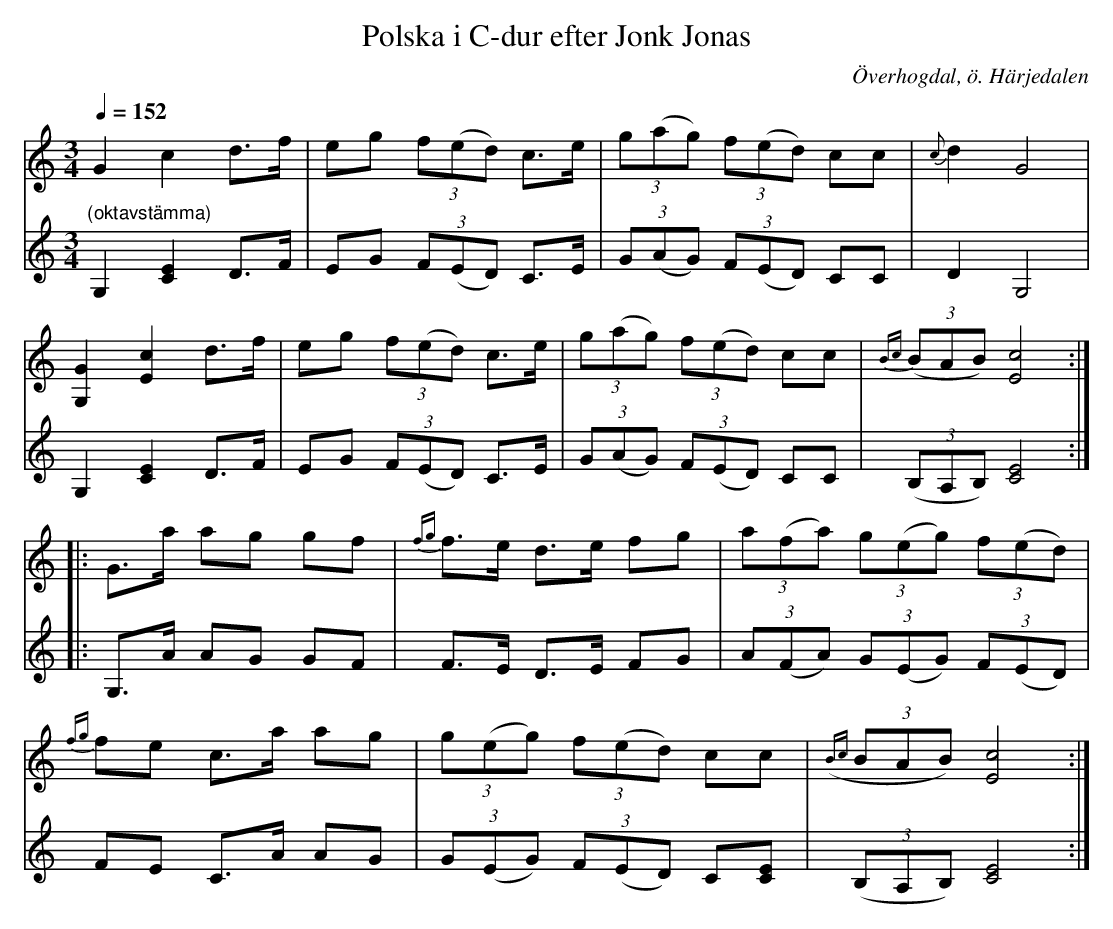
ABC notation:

X:1
T:Polska i C-dur efter Jonk Jonas
O:Överhogdal, ö. Härjedalen
Q:1/4=152
M:3/4
L:1/8
K:C
V:1
G2 c2 d>f|eg (3f(ed) c>e|(3g(ag) (3f(ed) cc|{c}d2G4|!
[G,2G2] [E2c2] d>f|eg (3f(ed) c>e|(3g(ag) (3f(ed) cc|{Bc}((3BAB) [E4c4]::!
G>a ag gf|{fg}f>e d>e fg|(3a(fa) (3g(eg) (3f(ed)|!
{fg}fe c>a ag|(3g(eg) (3f(ed) cc|({Bc}(3BAB) [E4c4]:|]
V:2
"(oktavstämma)"G,2 [C2E2] D>F|EG (3F(ED) C>E|(3G(AG) (3F(ED) CC|D2G,4|!
G,2 [C2E2] D>F|EG (3F(ED) C>E|(3G(AG) (3F(ED) CC|((3B,A,B,) [C4E4]::!
G,>A AG GF|F>E D>E FG|(3A(FA) (3G(EG) (3F(ED)|!
FE C>A AG|(3G(EG) (3F(ED) C[CE]|((3B,A,B,) [C4E4]:|]
